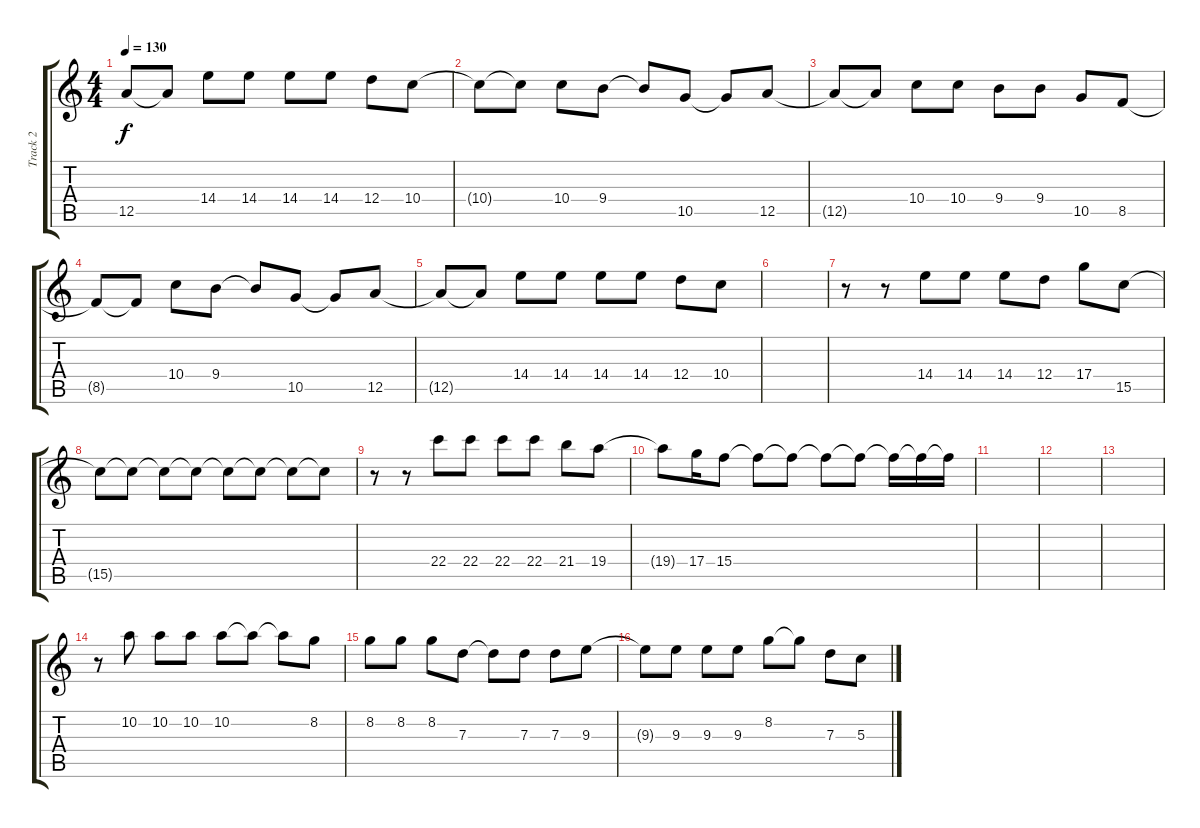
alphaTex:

\track ("Track 2" "Track 2") {instrument distortionguitar}
\staff {score tabs}
\tuning (E4 B3 G3 D3 A2 E2) {hide}
\ts (4 4)
\tempo 130
\clef g2
\ks c
12.5{t}.8{dy f} 12.5{t}.8 14.4.8 14.4.8 14.4.8 14.4.8 12.4.8 10.4.8 |
10.4{t}.8 10.4{t}.8 10.4.8 9.4.8 9.4{t}.8 10.5.8 10.5{t}.8 12.5.8 |
12.5{t}.8 12.5{t}.8 10.4.8 10.4.8 9.4.8 9.4.8 10.5.8 8.5.8 |
8.5{t}.8 8.5{t}.8 10.4.8 9.4.8 9.4{t}.8 10.5.8 10.5{t}.8 12.5.8 |
12.5{t}.8 12.5{t}.8 14.4.8 14.4.8 14.4.8 14.4.8 12.4.8 10.4.8 |
|
r.8 r.8 14.4.8 14.4.8 14.4.8 12.4.8 17.4.8 15.5.8 |
15.5{t}.8 15.5{t}.8 15.5{t}.8 15.5{t}.8 15.5{t}.8 15.5{t}.8 15.5{t}.8 15.5{t}.8 |
r.8 r.8 22.4.8 22.4.8 22.4.8 22.4.8 21.4.8 19.4.8 |
19.4{t}.8 17.4.16 15.4.8 15.4{t}.8 15.4{t}.8 15.4{t}.8 15.4{t}.8 15.4{t}.16 15.4{t}.16 15.4{t}.16 |
|
|
|
r.8 10.2.8 10.2.8 10.2.8 10.2.8 10.2{t}.8 10.2{t}.8 8.2.8 |
8.2.8 8.2.8 8.2.8 7.3.8 7.3{t}.8 7.3.8 7.3.8 9.3.8 |
9.3{t}.8 9.3.8 9.3.8 9.3.8 8.2.8 8.2{t}.8 7.3.8 5.3.8
